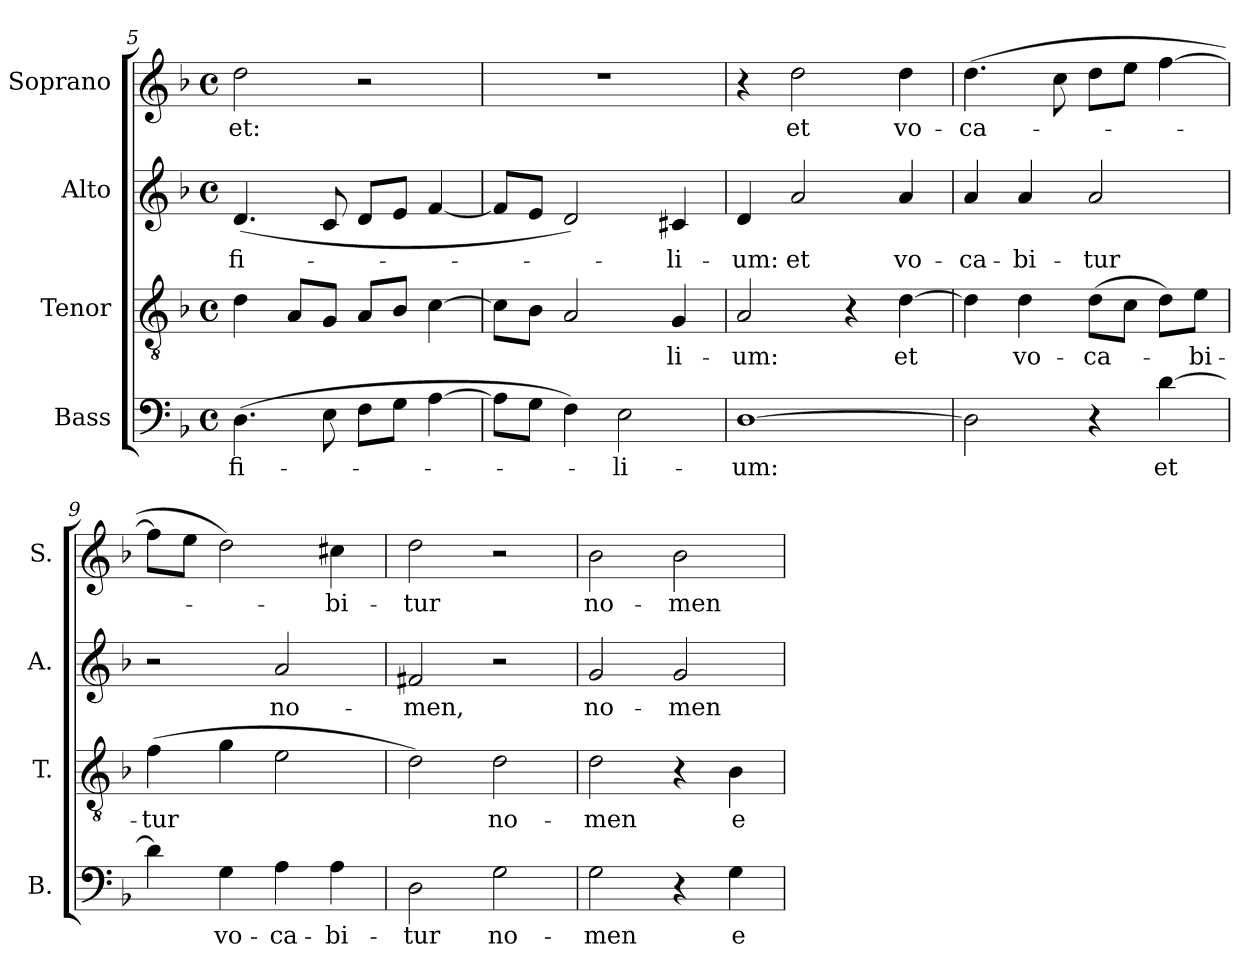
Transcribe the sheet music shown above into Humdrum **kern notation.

**kern	**text	**kern	**text	**kern	**text	**kern	**text
*part4	*part4	*part3	*part3	*part2	*part2	*part1	*part1
*staff4	*staff4	*staff3	*staff3	*staff2	*staff2	*staff1	*staff1
*I"Bass	*	*I"Tenor	*	*I"Alto	*	*I"Soprano	*
*I'B.	*	*I'T.	*	*I'A.	*	*I'S.	*
*clefF4	*	*clefGv2	*	*clefG2	*	*clefG2	*
*	*	*ITrd7c12	*	*	*	*	*
*k[b-]	*	*k[b-]	*	*k[b-]	*	*k[b-]	*
*F:	*	*F:	*	*F:	*	*F:	*
*M4/4	*	*M4/4	*	*M4/4	*	*M4/4	*
*met(c)	*	*met(c)	*	*met(c)	*	*met(c)	*
=5	=5	=5	=5	=5	=5	=5	=5
!	!LO:LY:b:color=#000000	!	!	!	!	!	!
!	!	!	!	!	!LO:LY:b:color=#000000	!	!
!	!	!	!	!	!	!	!LO:LY:b:color=#000000
(4.Di\	fi-	4Di\	.	(4.di/	fi-	2ddi\	-et:
.	.	8AAi/L	.	.	.	.	.
8Ei\	.	8GGi/J	.	8ci/	.	.	.
8Fi\L	.	8AAi/L	.	8di/L	.	2r	.
8Gi\J	.	8BB-i/J	.	8ei/J	.	.	.
[>4Ai\	.	[>4Ci\	.	[<4fi/	.	.	.
=6	=6	=6	=6	=6	=6	=6	=6
8Ai\L]	.	8Ci\L]	.	8fi/L]	.	1r	.
8Gi\J	.	8BB-i\J	.	8ei/J	.	.	.
4Fi\)	.	2AAi/	.	2di/)	.	.	.
!	!LO:LY:b:color=#000000	!	!	!	!	!	!
2Ei\	-li-	.	.	.	.	.	.
!	!	!	!LO:LY:b:color=#000000	!	!	!	!
!	!	!	!	!	!LO:LY:b:color=#000000	!	!
.	.	4GGi/	-li-	4c#Xi/	-li-	.	.
!!LO:LB:g=z
=7	=7	=7	=7	=7	=7	=7	=7
!	!LO:LY:b:color=#000000	!	!	!	!	!	!
!	!	!	!LO:LY:b:color=#000000	!	!	!	!
!	!	!	!	!	!LO:LY:b:color=#000000	!	!
[>1Di	-um:	2AAi/	-um:	4di/	-um:	4r	.
!	!	!	!	!	!LO:LY:b:color=#000000	!	!
!	!	!	!	!	!	!	!LO:LY:b:color=#000000
.	.	.	.	2ai/	et	2ddi\	et
.	.	4r	.	.	.	.	.
!	!	!	!LO:LY:b:color=#000000	!	!	!	!
!	!	!	!	!	!LO:LY:b:color=#000000	!	!
!	!	!	!	!	!	!	!LO:LY:b:color=#000000
.	.	[>4Di\	et	4ai/	vo-	4ddi\	vo-
=8	=8	=8	=8	=8	=8	=8	=8
!	!	!	!	!	!LO:LY:b:color=#000000	!	!
!	!	!	!	!	!	!	!LO:LY:b:color=#000000
2Di\]	.	4Di\]	.	4ai/	-ca-	(4.ddi\	-ca-
!	!	!	!LO:LY:b:color=#000000	!	!	!	!
!	!	!	!	!	!LO:LY:b:color=#000000	!	!
.	.	4Di\	vo-	4ai/	-bi-	.	.
.	.	.	.	.	.	8cci\	.
!	!	!	!LO:LY:b:color=#000000	!	!	!	!
!	!	!	!	!	!LO:LY:b:color=#000000	!	!
4r	.	(8Di\L	-ca-	2ai/	-tur	8ddi\L	.
.	.	8Ci\J	.	.	.	8eei\J	.
!	!LO:LY:b:color=#000000	!	!	!	!	!	!
[>4di\	et	8Di\L)	.	.	.	[>4ffi\	.
!	!	!	!LO:LY:b:color=#000000	!	!	!	!
.	.	8Ei\J	-bi-	.	.	.	.
=9	=9	=9	=9	=9	=9	=9	=9
!	!	!	!LO:LY:b:color=#000000	!	!	!	!
4di\]	.	(4Fi\	-tur	2r	.	8ffi\L]	.
.	.	.	.	.	.	8eei\J	.
!	!LO:LY:b:color=#000000	!	!	!	!	!	!
4Gi\	vo-	4Gi\	.	.	.	2ddi\)	.
!	!LO:LY:b:color=#000000	!	!	!	!	!	!
!	!	!	!	!	!LO:LY:b:color=#000000	!	!
4Ai\	-ca-	2Ei\	.	2ai/	no-	.	.
!	!LO:LY:b:color=#000000	!	!	!	!	!	!
!	!	!	!	!	!	!	!LO:LY:b:color=#000000
4Ai\	-bi-	.	.	.	.	4cc#Xi\	-bi-
=10	=10	=10	=10	=10	=10	=10	=10
!	!LO:LY:b:color=#000000	!	!	!	!	!	!
!	!	!	!	!	!LO:LY:b:color=#000000	!	!
!	!	!	!	!	!	!	!LO:LY:b:color=#000000
2Di\	-tur	2Di\)	.	2f#Xi/	-men,	2ddi\	-tur
!	!LO:LY:b:color=#000000	!	!	!	!	!	!
!	!	!	!LO:LY:b:color=#000000	!	!	!	!
2Gi\	no-	2Di\	no-	2r	.	2r	.
=11	=11	=11	=11	=11	=11	=11	=11
!	!LO:LY:b:color=#000000	!	!	!	!	!	!
!	!	!	!LO:LY:b:color=#000000	!	!	!	!
!	!	!	!	!	!LO:LY:b:color=#000000	!	!
!	!	!	!	!	!	!	!LO:LY:b:color=#000000
2Gi\	-men	2Di\	-men	2gi/	no-	2b-i\	no-
!	!	!	!	!	!LO:LY:b:color=#000000	!	!
!	!	!	!	!	!	!	!LO:LY:b:color=#000000
4r	.	4r	.	2gi/	-men	2b-i\	-men
!	!LO:LY:b:color=#000000	!	!	!	!	!	!
!	!	!	!LO:LY:b:color=#000000	!	!	!	!
4Gi\	e-	4BB-i\	e-	.	.	.	.
=	=	=	=	=	=	=	=
*-	*-	*-	*-	*-	*-	*-	*-
